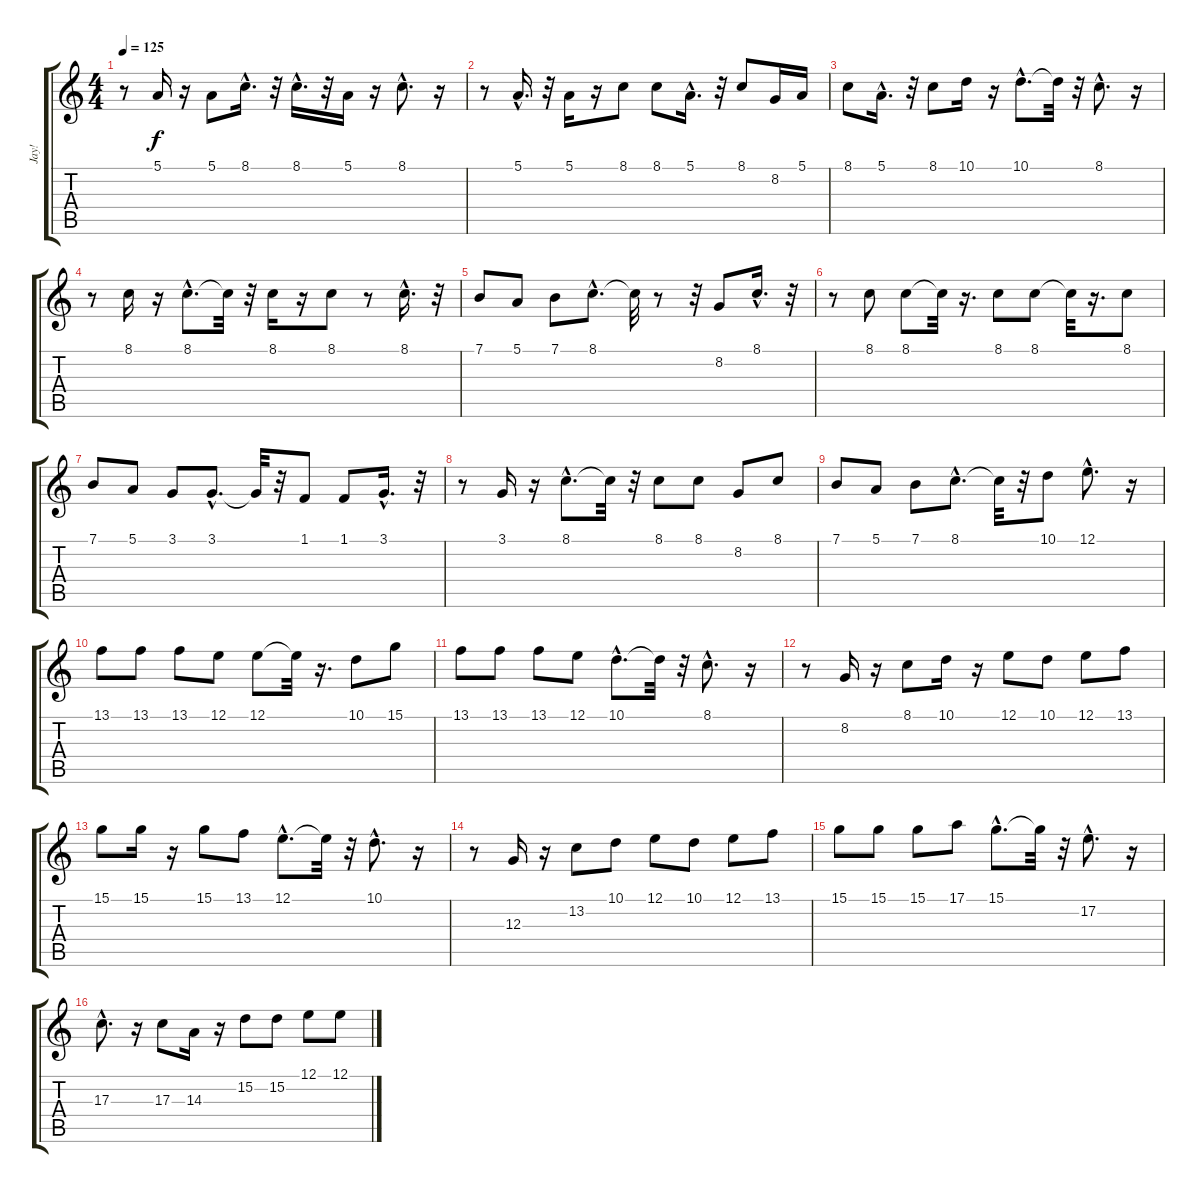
\track ("Jay!" "Jay!") {instrument altosax}
\staff {score tabs}
\tuning (E4 B3 G3 D3 A2 E2) {hide}
\ts (4 4)
\tempo 125
\clef g2
\ks c
r.8{dy f} 5.1.16{volume 11} r.16 5.1.8{volume 12} 8.1{hac}.16{d} r.32 8.1{hac}.16{d} r.32 5.1.16 r.16 8.1{hac}.8{d} r.16 |
r.8 5.1{hac}.16{d volume 11} r.32 5.1.16{volume 12} r.16 8.1.8 8.1.8 5.1{hac}.16{d} r.32 8.1.8 8.2.16{volume 12} 5.1.16{volume 12} |
8.1.8{volume 12} 5.1{hac}.16{d volume 12} r.32 8.1.8{volume 13} 10.1.16 r.16 10.1{hac}.8{d volume 11} 10.1{t}.32 r.32 8.1{hac}.8{d volume 11} r.16 |
r.8 8.1.16{volume 11} r.16 8.1{hac}.8{d volume 12} 8.1{t}.32 r.32 8.1.16{volume 12} r.16 8.1.8 r.8 8.1{hac}.16{d} r.32 |
7.1.8 5.1.8 7.1.8 8.1{hac}.8{d} 8.1{t}.32 r.8 r.32 8.2.8{volume 11} 8.1{hac}.16{d volume 12} r.32 |
r.8 8.1.8{volume 12} 8.1.8{volume 12} 8.1{t}.32 r.16{d} 8.1.8{volume 12} 8.1.8{volume 12} 8.1{t}.32 r.16{d} 8.1.8{volume 12} |
7.1.8 5.1.8 3.1.8 3.1{hac}.8{d} 3.1{t}.32 r.32 1.1.8 1.1.8 3.1{hac}.16{d} r.32 |
r.8 3.1.16 r.16 8.1{hac}.8{d} 8.1{t}.32 r.32 8.1.8 8.1.8 8.2.8 8.1.8 |
7.1.8 5.1.8 7.1.8 8.1{hac}.8{d} 8.1{t}.32 r.32 10.1.8 12.1{hac}.8{d} r.16 |
13.1.8{volume 11} 13.1.8{volume 12} 13.1.8{volume 13} 12.1.8 12.1.8{volume 13} 12.1{t}.32 r.16{d} 10.1.8{volume 12} 15.1.8{volume 13} |
13.1.8 13.1.8 13.1.8 12.1.8 10.1{hac}.8{d volume 11} 10.1{t}.32 r.32 8.1{hac}.8{d volume 12} r.16 |
r.8 8.2.16{volume 12} r.16 8.1.8{volume 12} 10.1.16 r.16 12.1.8{volume 12} 10.1.8{volume 13} 12.1.8 13.1.8 |
15.1.8{volume 12} 15.1.16{volume 13} r.16 15.1.8 13.1.8 12.1{hac}.8{d volume 12} 12.1{t}.32 r.32 10.1{hac}.8{d volume 12} r.16 |
r.8 12.3.16{volume 12} r.16 13.2.8{volume 12} 10.1.8{volume 13} 12.1.8 10.1.8 12.1.8 13.1.8 |
15.1.8 15.1.8{volume 13} 15.1.8 17.1.8 15.1{hac}.8{d volume 12} 15.1{t}.32 r.32 17.2{hac}.8{d volume 12} r.16 |
17.3{hac}.8{d volume 12} r.16 17.3.8{volume 12} 14.3.16{volume 13} r.16 15.2.8 15.2.8 12.1.8 12.1.8
